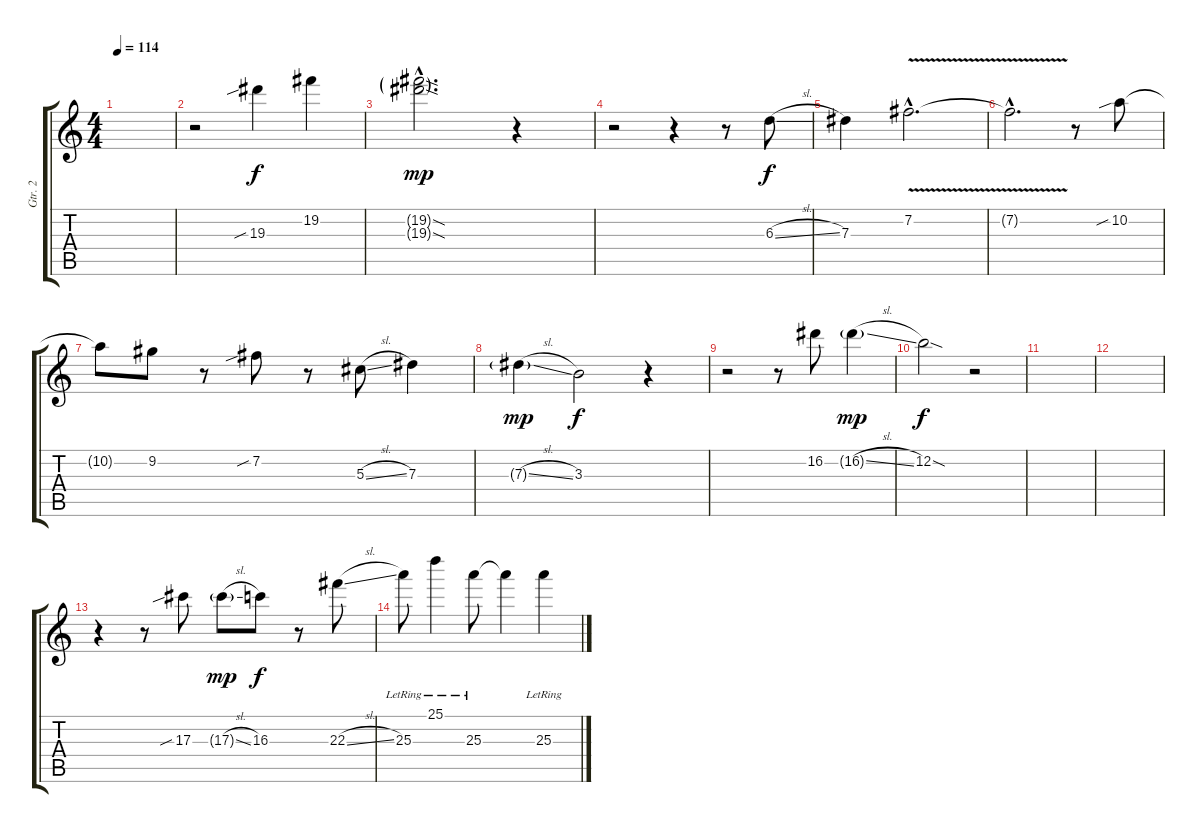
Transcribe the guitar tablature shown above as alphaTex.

\track ("Gtr. 2" "Gtr. 2") {instrument electricguitarjazz}
\staff {score tabs}
\tuning (Db4 B3 Ab3 E3 B2 E2) {hide}
\ts (4 4)
\tempo 114
\clef g2
\ks c
|
r.2 19.3{sib}.4 19.2.4 |
(19.2{sod g hac} 19.3{sod g hac}).2{d dy mp} r.4 |
r.2 r.4 r.8 6.3{sl}.8{dy f} |
7.3.4 7.2{v hac}.2{d} |
7.2{hac t}.2{d} r.8 10.2{sib}.8 |
10.2{t}.8 9.2.8 r.8 7.2{sib}.8 r.8 5.3{sl}.8 7.3.4 |
7.3{sl g}.4{dy mp} 3.3.2{dy f} r.4 |
r.2 r.8 16.2.8 16.2{sl g}.4{dy mp} |
12.2{sod}.2{dy f} r.2 |
|
|
r.4 r.8 17.3{sib}.8 17.3{sl g}.8{dy mp} 16.3.8{dy f} r.8 22.3{sl}.8 |
25.3{lr}.8 25.1{lr}.4 25.3{lr}.8 25.3{t}.4 25.3{lr}.4
